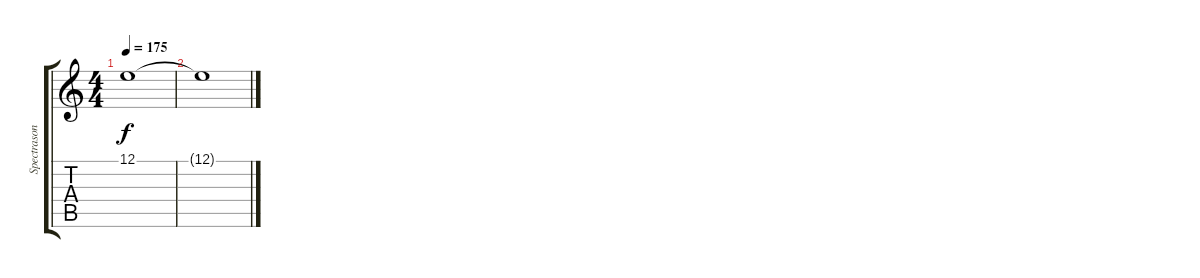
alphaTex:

\track ("Spectrasonics Omnisphere" "Spectrason") {instrument drawbarorgan}
\staff {score tabs}
\tuning (E4 B3 G3 D3 A2 E2) {hide}
\ts (4 4)
\tempo 175
\clef g2
\ks c
12.1.1{dy f} |
12.1{t}.1
